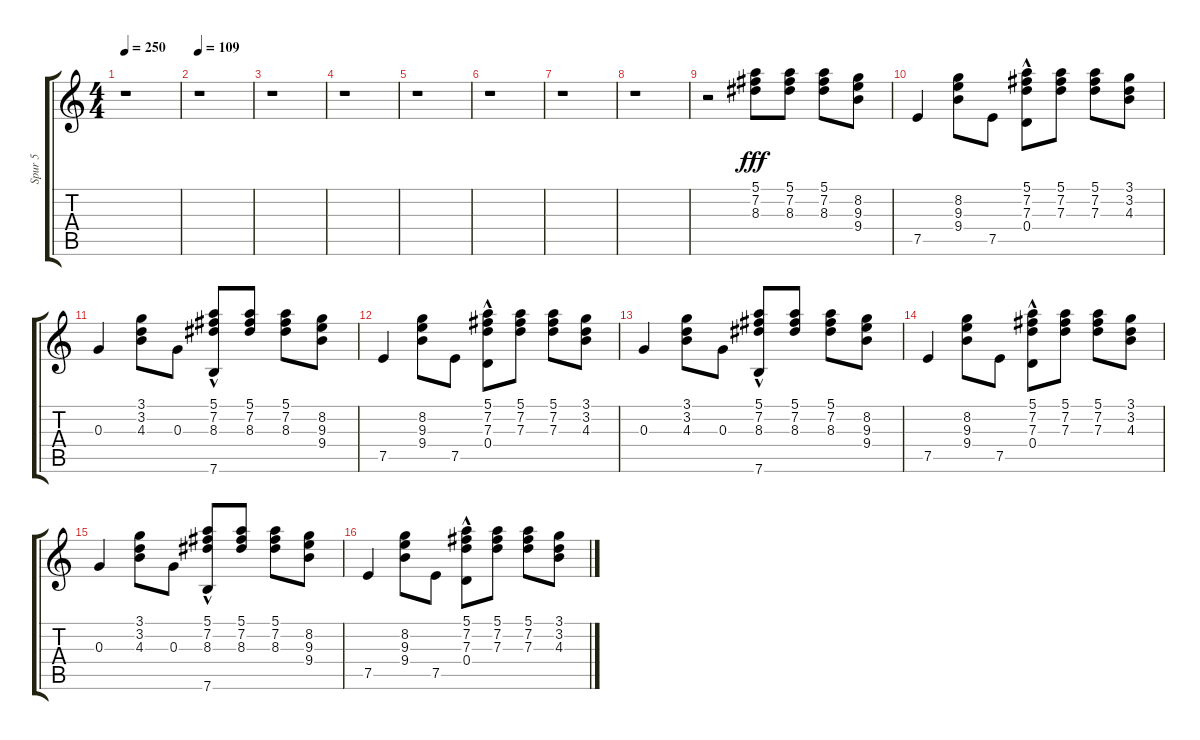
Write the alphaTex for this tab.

\track ("Spur 5" "Spur 5") {instrument acousticguitarsteel}
\staff {score tabs}
\tuning (E4 B3 G3 D3 A2 E2) {hide}
\ts (4 4)
\tempo 250
\clef g2
\ks c
r.1{dy fff instrument acousticguitarsteel} |
\tempo 109
r.1 |
r.1 |
r.1 |
r.1 |
r.1 |
r.1 |
r.1 |
r.2 (5.1 7.2 8.3).8 (5.1 7.2 8.3).8 (5.1 7.2 8.3).8 (8.2 9.3 9.4).8 |
7.5.4 (8.2 9.3 9.4).8 7.5.8 (5.1 7.2 7.3 0.4{hac}).8 (5.1 7.2 7.3).8 (5.1 7.2 7.3).8 (3.1 3.2 4.3).8 |
0.3.4 (3.1 3.2 4.3).8 0.3.8 (5.1 7.2 8.3 7.6{hac}).8 (5.1 7.2 8.3).8 (5.1 7.2 8.3).8 (8.2 9.3 9.4).8 |
7.5.4 (8.2 9.3 9.4).8 7.5.8 (5.1 7.2 7.3 0.4{hac}).8 (5.1 7.2 7.3).8 (5.1 7.2 7.3).8 (3.1 3.2 4.3).8 |
0.3.4 (3.1 3.2 4.3).8 0.3.8 (5.1 7.2 8.3 7.6{hac}).8 (5.1 7.2 8.3).8 (5.1 7.2 8.3).8 (8.2 9.3 9.4).8 |
7.5.4 (8.2 9.3 9.4).8 7.5.8 (5.1 7.2 7.3 0.4{hac}).8 (5.1 7.2 7.3).8 (5.1 7.2 7.3).8 (3.1 3.2 4.3).8 |
0.3.4 (3.1 3.2 4.3).8 0.3.8 (5.1 7.2 8.3 7.6{hac}).8 (5.1 7.2 8.3).8 (5.1 7.2 8.3).8 (8.2 9.3 9.4).8 |
7.5.4 (8.2 9.3 9.4).8 7.5.8 (5.1 7.2 7.3 0.4{hac}).8 (5.1 7.2 7.3).8 (5.1 7.2 7.3).8 (3.1 3.2 4.3).8
